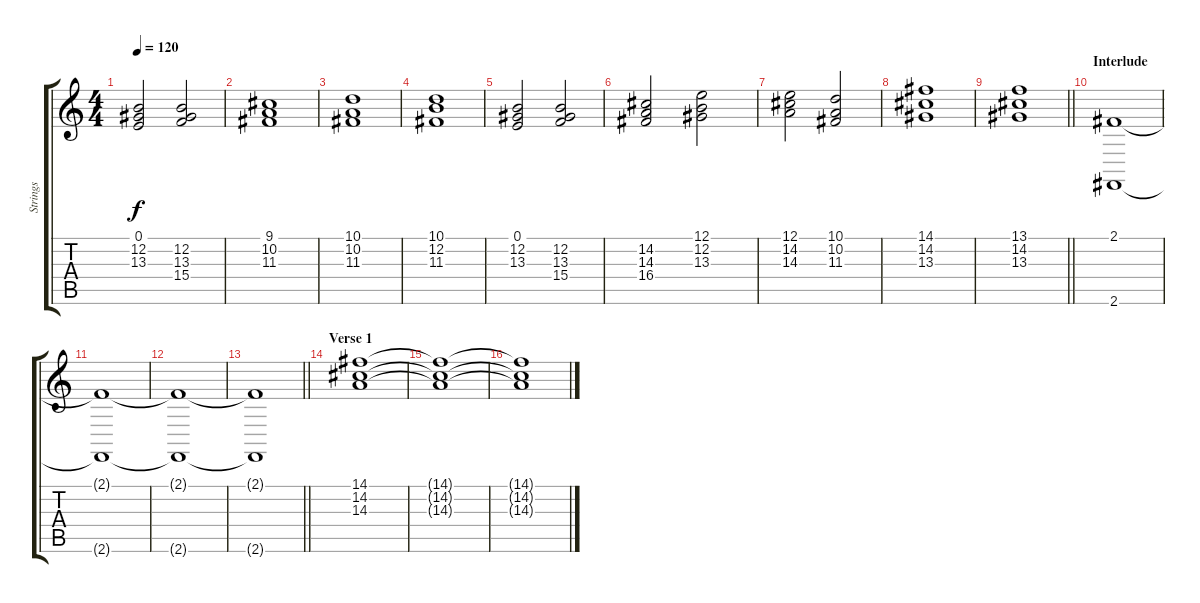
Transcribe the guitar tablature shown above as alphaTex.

\track ("Strings" "Strings") {instrument stringensemble1}
\staff {score tabs}
\tuning (E4 B3 G3 D3 A2 E2) {hide}
\ts (4 4)
\tempo 120
\clef g2
\ks c
(0.1 12.2 13.3).2{dy f} (12.2 13.3 15.4).2 |
(9.1 10.2 11.3).1 |
(10.1 10.2 11.3).1 |
(10.1 12.2 11.3).1 |
(0.1 12.2 13.3).2 (12.2 13.3 15.4).2 |
(14.2 14.3 16.4).2 (12.1 12.2 13.3).2 |
(12.1 14.2 14.3).2 (10.1 10.2 11.3).2 |
(14.1 14.2 13.3).1 |
\barLineRight lightlight
(13.1 14.2 13.3).1 |
\section ("" "Interlude")
(2.1 2.6).1 |
(2.1{t} 2.6{t}).1 |
(2.1{t} 2.6{t}).1 |
\barLineRight lightlight
(2.1{t} 2.6{t}).1 |
\section ("" "Verse 1")
(14.1 14.2 14.3).1 |
(14.1{t} 14.2{t} 14.3{t}).1 |
(14.1{t} 14.2{t} 14.3{t}).1
